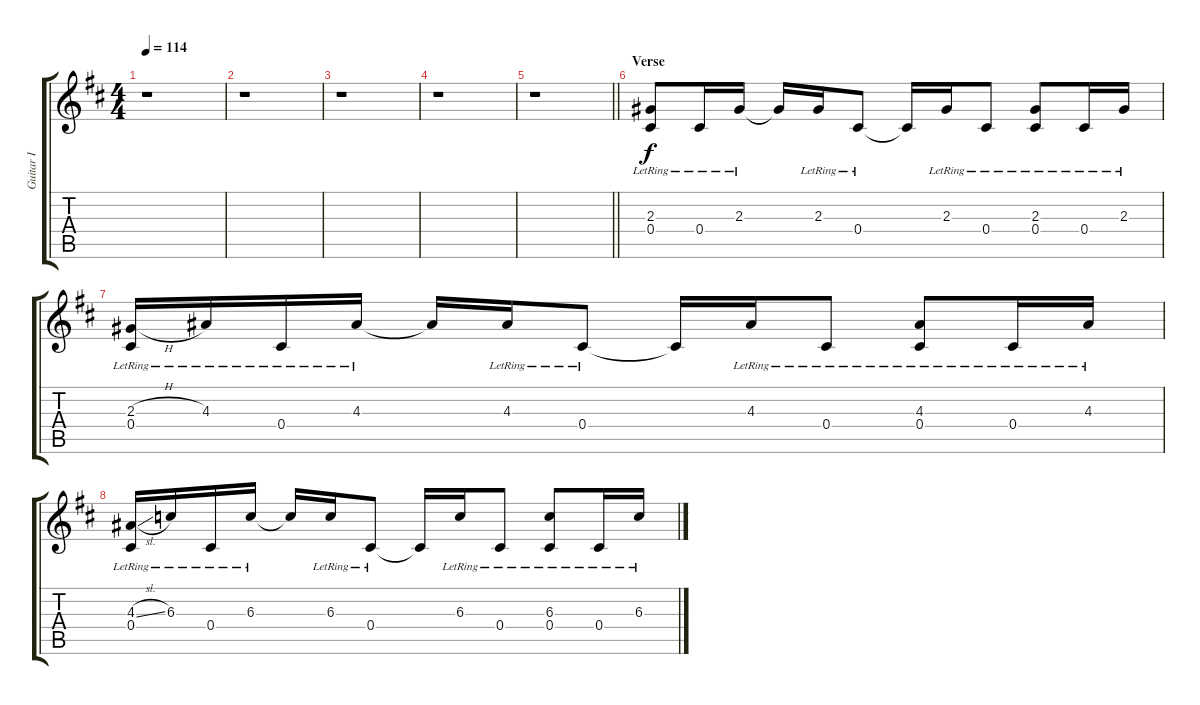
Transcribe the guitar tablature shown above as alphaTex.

\track ("Guitar I" "Guitar I") {instrument electricguitarclean}
\staff {score tabs}
\tuning (Eb4 Bb3 Gb3 Db3 Ab2 Eb2) {hide}
\ts (4 4)
\tempo 114
\clef g2
\ks bminor
r.1{dy f} |
r.1 |
r.1 |
r.1 |
\barLineRight lightlight
r.1 |
\section ("" "Verse")
\ks d
(2.3{lr} 0.4{lr}).8 0.4{lr}.16 2.3{lr}.16 2.3{t}.16 2.3{lr}.16 0.4{lr}.8 0.4{t}.16 2.3{lr}.16 0.4{lr}.8 (2.3{lr} 0.4{lr}).8 0.4{lr}.16 2.3{lr}.16 |
(2.3{h lr} 0.4{lr}).16 4.3{lr}.16 0.4{lr}.16 4.3{lr}.16 4.3{t}.16 4.3{lr}.16 0.4{lr}.8 0.4{t}.16 4.3{lr}.16 0.4{lr}.8 (4.3{lr} 0.4{lr}).8 0.4{lr}.16 4.3{lr}.16 |
(4.3{sl lr} 0.4{lr}).16 6.3{lr}.16 0.4{lr}.16 6.3{lr}.16 6.3{t}.16 6.3{lr}.16 0.4{lr}.8 0.4{t}.16 6.3{lr}.16 0.4{lr}.8 (6.3{lr} 0.4{lr}).8 0.4{lr}.16 6.3{lr}.16
